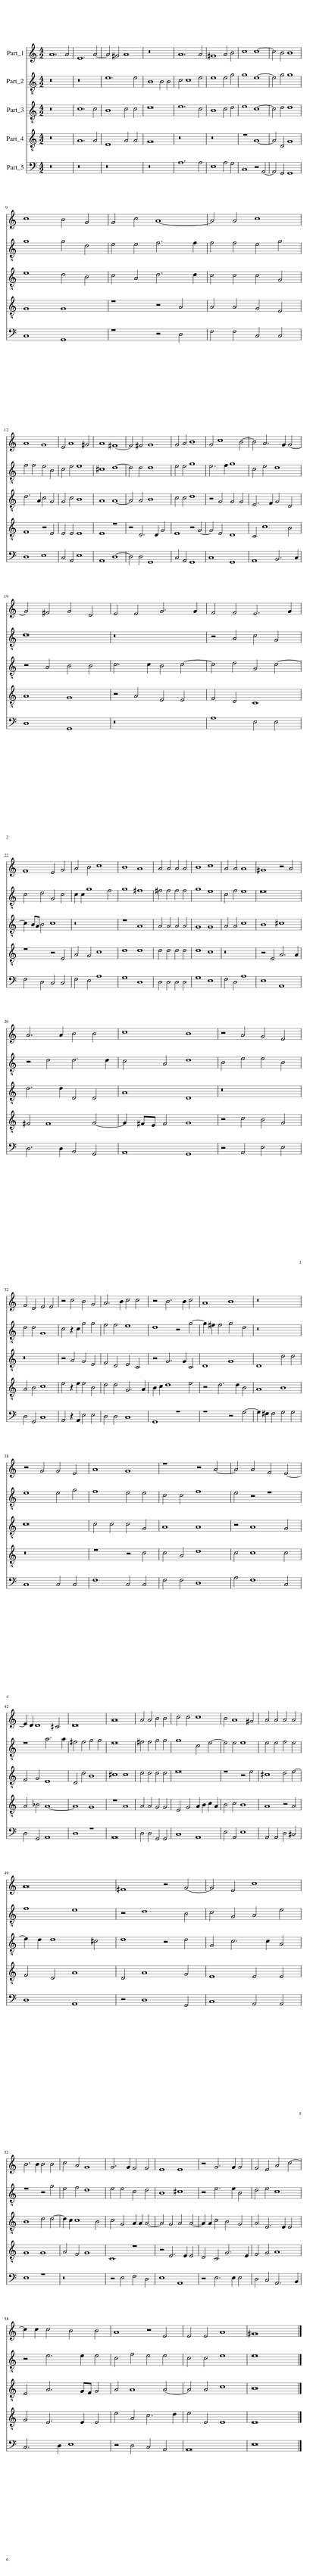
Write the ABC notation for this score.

X:1
%%score 1 2 3 4 5
L:1/8
M:4/2
I:linebreak $
K:C
V:1 treble
V:2 treble-8
V:3 treble-8
V:4 treble-8
V:5 bass
V:1
 A12 A4 | E12 A4- | A4 ^G4 A8 | z16 | A12 A4 | %5
 ^G8 A4 B4 | c8 c8- | c4 B4 B8 |$ c8 B4 G4 | G4 c4 A8- | %10
 A4 A4 c8 |$ A8 G8 | E4 A8 ^G4 | A8 ^F8- | F4 ^F4 G8 | %15
 G4 A4 B8 | G4 c8 B4- | B4 A6 G2 G4- |$ G4 ^F4 G4 D4 | E4 E4 G6 G2 | %20
 F4 F4 E6 G2 |$ F8 E4 G4 | A4 B4 c8 | B8 A8 | A4 A4 A4 A4 | %25
 B8 c8 | A4 A4 A8 | ^G8 z4 A4 |$ A6 A2 B4 B4 | c8 B8 | %30
 z4 A4 G4 E4 |$ F4 D4 E4 E4 | z4 c4 B4 G4 | A6 B2 c4 c4 | z4 B6 B2 c4 | %35
 A8 B8 | z16 |$ z4 G4 G4 E4 | A8 G8 | z8 z4 A4- | %40
 A4 A4 F4 E4- |$ E2 D2 D8 ^C4 | D16 | A16 | A4 A4 B4 B4 | %45
 c4 c4 c8 | B4 A8 ^G4 | A4 A4 A4 A4 |$ A16 | ^F8 z4 G4- | %50
 G4 E4 c8 |$ B6 B2 B4 B4 | c4 A4 G8 | G6 G2 F4 F4 | E8 E8 | %55
 z4 G6 G2 G4 | F4 E4 A4 c4- |$ c2 c2 c4 B4 B4 | A8 z4 E4 | E4 E4 A8 | %60
 ^G16 |] %61
V:2
 z16 | z16 | e12 e4 | B8 B4 B4 | c4 c8 e4 | %5
 e8 e4 g4 | g8 e8- | e4 g4 g8 |$ g8 g4 d4 | e4 e4 f6 f2 | %10
 f4 f4 e4 g4 |$ f4 f4 e4 B4 | c4 e4 e8 | ^c8 d8- | d4 d4 d8 | %15
 e4 e4 g8 | e6 f2 g8 | c4 e4 d8 |$ d16 | z16 | %20
 z4 A4 c4 G4 |$ c4 d4 G4 c4 | c2 c2 g8 f4 | g8 ^f8 | ^f4 f4 f4 f4 | %25
 g8 e8 | c4 f4 e8 | e16 |$ z4 d4 d6 d2 | c4 A4 d8 | %30
 B4 e4 e4 B4 |$ d4 d4 G8 | c4 z2 c2 g4 g4 | f4 f4 e8 | d8 z4 g4- | %35
 g2 ^f2 f4 g4 d4 | z16 |$ e8 e4 g4 | f8 e4 e4 | c4 c4 f8 | %40
 e4 z4 z8 |$ z8 a6 a2 | ^f4 f4 g4 g4 | e16 | ^f4 f4 g4 g4 | %45
 g8 c4 e4- | e4 e4 e8 | e4 e4 f4 e4 |$ f8 e8 | z4 d8 B4 | %50
 c4 G4 A4 e4 |$ z8 z4 g4 | e4 f4 d8 | e4 e4 c4 d4 | B8 ^c8 | %55
 z4 e6 e2 B4 | d4 e4 c8 |$ z4 e6 e2 e4 | c4 f4 e4 e4 | c4 c4 e8 | %60
 e16 |] %61
V:3
 z16 | c12 c4 | B8 c4 c4 | d16 | e12 c4 | %5
 B8 c4 d4 | e8 c8- | c4 d4 d8 |$ e8 d4 B4 | c4 A4 d6 d2 | %10
 c4 c4 c4 G4 |$ d6 A2 c4 G4 | G4 c4 B8 | A8 A8- | A4 A4 B8 | %15
 c4 c4 d8 | z4 G4 G4 G4 | E6 F2 G4 D4 |$ z4 A4 B4 B4 | c6 c2 B4 c4- | %20
 c4 d4 G4 c4- |$ c2 BA B4 c8 | z16 | z8 A8 | A4 A4 A4 A4 | %25
 G8 G8 | A4 A4 c8 | B8 ^c8 |$ d6 d2 D4 D4 | A8 D8 | %30
 z16 |$ z16 | z4 A4 G4 E4 | F4 D4 E4 C4 | z4 G6 G2 C4 | %35
 D8 G8 | D8 d4 d4 |$ c16 | c4 c4 c4 G4 | A8 A8 | %40
 z4 A8 G4 |$ F4 G4 E8 | D4 d4 B8 | ^c8 c8 | d4 d4 d4 d4 | %45
 e16 | z8 z4 e4 | ^c8 d4 e4- |$ e2 d2 d8 ^c4 | d8 z4 d4 | %50
 G4 c6 c2 A4 |$ B8 d4 d4- | d2 c2 c8 B4 | c4 G4 A2 A2 A4- | A4 G4 A4 A4- | %55
 A2 A2 c4 B4 G4 | A4 E6 E2 E4 |$ E4 A6 GF G4 | A4 A8 A4- | A4 A4 c8 | %60
 B16 |] %61
V:4
 z16 | A12 A4 | E8 A4 A4 | G16 | z16 | %5
 z16 | z8 A8- | A4 D4 G8 |$ G8 G8 | z8 z4 A4 | %10
 A4 A4 G4 E4 |$ F8 z4 E4 | E4 E4 E8 | E8 z8 | z4 D6 D2 G4 | %15
 E8 z4 G4- | G4 E4 D8 | C4 c8 B4 |$ A8 G8 | z4 A4 E4 E4 | %20
 F4 D4 C8 |$ z8 z4 E4 | A4 G4 c8 | d8 d8 | d4 d4 d4 d4 | %25
 d8 c8 | z16 | z4 E4 A6 A2 |$ ^F4 F8 G4- | G2 ^FE F4 G8 | %30
 z4 c4 B4 G4 |$ A4 B4 c8 | e4 z2 e2 e4 B4 | d4 d4 G6 A2 | B2 c2 d8 e4 | %35
 z4 d6 d2 B4 | A8 B8 |$ z16 | z8 z4 c4 | c4 A4 d8 | %40
 c4 c8 c4 |$ A4 _B4 A8- | A8 G8 | z8 A8 | A4 A4 G4 G4 | %45
 E4 G4 A2 B2 c2 A2 | B4 c4 B8 | A8 z4 A4 |$ F4 D4 A8 | D4 A8 G4 | %50
 E8 E4 E4 |$ G8 G8 | A4 F4 G8 | C8 z8 | z4 E6 E2 E4 | %55
 D4 C4 G6 E2 | F4 G4 A8 |$ G4 E6 E2 E4 | e4 A4 c6 d2 | e4 E4 E8 | %60
 E16 |] %61
V:5
 z16 | z16 | z16 | z16 | A,12 A,4 | %5
 E,8 A,4 G,4 | C,8 z4 A,,4- | A,,4 G,,4 G,,8 |$ C,8 G,,8 | z8 z4 D,4 | %10
 F,4 F,4 C,4 C,4 |$ D,8 E,8 | C,4 A,,4 E,8 | A,,8 D,8- | D,4 D,4 G,,8 | %15
 C,4 A,,4 G,,8 | C,8 G,,8 | A,,8 B,,6 C,2 |$ D,8 G,,8 | z16 | %20
 A,8 E,4 E,4 |$ F,4 D,4 C,4 C,4 | F,4 E,4 A,8 | G,8 D,8 | D,4 D,4 D,4 D,4 | %25
 G,8 E,8 | F,4 D,4 A,8 | E,8 A,,8 |$ D,6 D,2 B,,4 G,,4 | A,,8 G,,8 | %30
 z4 A,,4 E,4 E,4 |$ D,4 G,,4 C,8 | A,,4 z2 A,,2 E,4 E,4 | D,4 D,4 C,8 | G,,8 z8 | %35
 z8 z4 G,4- | G,2 ^F,2 F,4 G,4 G,4 |$ C,8 C,4 C,4 | F,8 C,4 C,4 | F,4 F,4 D,8 | %40
 A,4 F,8 C,4 |$ D,4 G,,4 A,,8 | D,8 z8 | A,,16 | D,4 D,4 G,,4 G,,4 | %45
 C,8 A,,8 | E,4 A,,4 E,8 | A,,4 A,,4 D,4 ^C,4 |$ D,8 A,,8 | z4 D,8 G,,4 | %50
 C,8 A,,4 A,,4 |$ E,8 z8 | z16 | z4 E,4 F,4 D,4 | E,8 A,,8 | %55
 z4 E,6 E,2 E,4 | D,4 C,4 A,,6 B,,2 |$ C,6 D,2 E,8 | z4 D,4 C,4 A,,4 | A,,16 | %60
 E,16 |] %61
